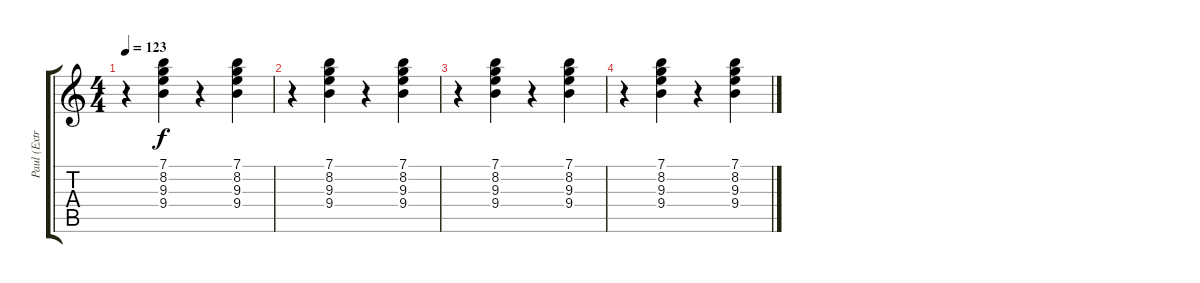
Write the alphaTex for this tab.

\track ("Paul (Extra Guitar)" "Paul (Extr") {instrument overdrivenguitar}
\staff {score tabs}
\tuning (E4 B3 G3 D3 A2 E2) {hide}
\ts (4 4)
\tempo 123
\clef g2
\ks c
r.4{dy f} (7.1 8.2 9.3 9.4).4 r.4 (7.1 8.2 9.3 9.4).4 |
r.4 (7.1 8.2 9.3 9.4).4 r.4 (7.1 8.2 9.3 9.4).4 |
r.4 (7.1 8.2 9.3 9.4).4 r.4 (7.1 8.2 9.3 9.4).4 |
r.4 (7.1 8.2 9.3 9.4).4 r.4 (7.1 8.2 9.3 9.4).4
